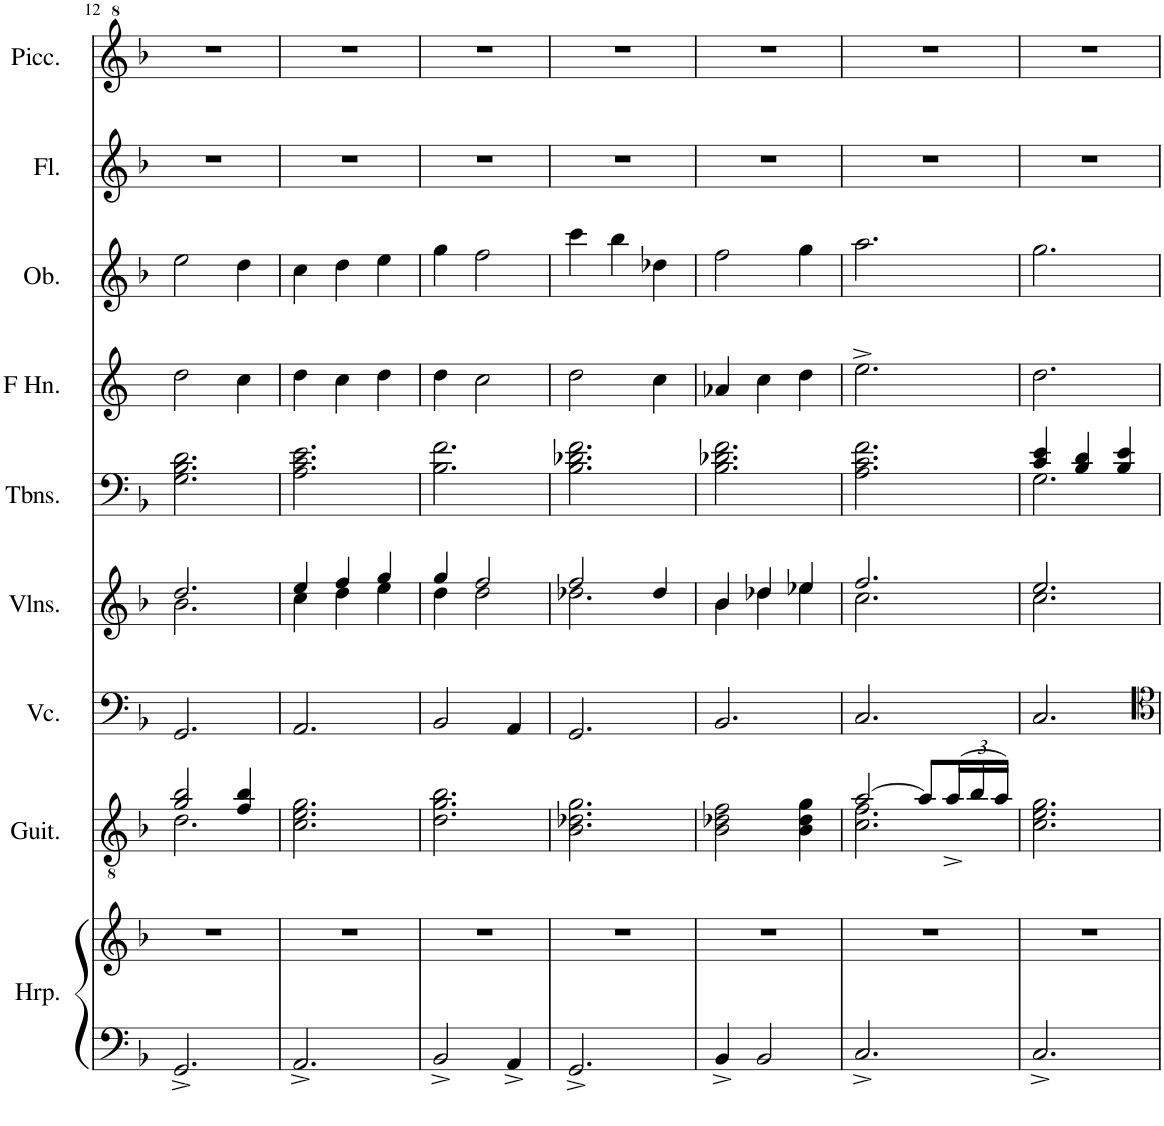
**kern	**kern	**kern	**kern	**kern	**kern	**kern	**kern	**kern	**kern
*part9	*part9	*part8	*part7	*part6	*part5	*part4	*part3	*part2	*part1
*staff10	*staff9	*staff8	*staff7	*staff6	*staff5	*staff4	*staff3	*staff2	*staff1
*I"Harp	*	*I"Classical Guitar	*I"Violoncello	*I"Violins	*I"Trombones	*I"Horn in F	*I"Oboe	*I"Flute	*I"Piccolo
*I'Hrp.	*	*I'Guit.	*I'Vc.	*I'Vlns.	*I'Tbns.	*	*I'Ob.	*I'Fl.	*I'Picc.
!!LO:PB:g=z
*clefF4	*clefG2	*clefGv2	*clefF4	*clefG2	*clefF4	*clefG2	*clefG2	*clefG2	*clefG^2
*	*	*	*	*	*	*Trd4c7	*	*	*Trd-7c-12
*k[b-]	*k[b-]	*k[b-]	*k[b-]	*k[b-]	*k[b-]	*k[]	*k[b-]	*k[b-]	*k[b-]
*M3/4	*M3/4	*M3/4	*M3/4	*M3/4	*M3/4	*M3/4	*M3/4	*M3/4	*M3/4
=12	=12	=12	=12	=12	=12	=12	=12	=12	=12
*	*	*^	*	*^	*	*	*	*	*
2.GG^/	2.r	2g/ 2b-/	2.d\	2.GG/	2.dd/	2.b-\	2.G\ 2.B-\ 2.d\	2dd\	2ee\	2.r	2.r
.	.	4f/ 4b-/	.	.	.	.	.	4cc\	4dd\	.	.
*	*	*v	*v	*	*	*	*	*	*	*	*
=13	=13	=13	=13	=13	=13	=13	=13	=13	=13	=13
2.AA^/	2.r	2.c\ 2.e\ 2.g\	2.AA/	4ee/	4cc\	2.A\ 2.c\ 2.e\	4dd\	4cc\	2.r	2.r
.	.	.	.	4ff/	4dd\	.	4cc\	4dd\	.	.
.	.	.	.	4gg/	4ee\	.	4dd\	4ee\	.	.
=14	=14	=14	=14	=14	=14	=14	=14	=14	=14	=14
2BB-^/	2.r	2.d\ 2.g\ 2.b-\	2BB-/	4gg/	4dd\	2.B-\ 2.f\	4dd\	4gg\	2.r	2.r
.	.	.	.	2ff/	2dd\	.	2cc\	2ff\	.	.
4AA^/	.	.	4AA/	.	.	.	.	.	.	.
=15	=15	=15	=15	=15	=15	=15	=15	=15	=15	=15
2.GG^/	2.r	2.B-\ 2.d-X\ 2.g\	2.GG/	2ff/	2.dd-X\	2.B-\ 2.d-X\ 2.f\	2dd\	4ccc\	2.r	2.r
.	.	.	.	.	.	.	.	4bb-\	.	.
.	.	.	.	4dd-/	.	.	4cc\	4dd-X\	.	.
=16	=16	=16	=16	=16	=16	=16	=16	=16	=16	=16
4BB-^/	2.r	2B-\ 2d-X\ 2f\	2.BB-/	4b-/	4b-\	2.B-\ 2.d-X\ 2.f\	4a-X/	2ff\	2.r	2.r
2BB-/	.	.	.	4dd-X/	4dd-\	.	4cc\	.	.	.
.	.	4B-\ 4d-\ 4g\	.	4ee-X/	4ee-\	.	4dd\	4gg\	.	.
=17	=17	=17	=17	=17	=17	=17	=17	=17	=17	=17
*	*	*^	*	*	*	*	*	*	*	*
2.C^/	2.r	[2a/	2.c\ 2.f\	2.C/	2.ff/	2.cc\	2.A\ 2.c\ 2.f\	2.ee^\	2.aa\	2.r	2.r
.	.	8a/L]	.	.	.	.	.	.	.	.	.
*	*	*Xbrackettup	*	*	*	*	*	*	*	*	*
.	.	(24a^</L	.	.	.	.	.	.	.	.	.
.	.	24b-/	.	.	.	.	.	.	.	.	.
.	.	24a/JJ)	.	.	.	.	.	.	.	.	.
*	*	*v	*v	*	*	*	*	*	*	*	*
=18	=18	=18	=18	=18	=18	=18	=18	=18	=18	=18
*	*	*	*	*	*	*^	*	*	*	*
2.C^/	2.r	2.c\ 2.e\ 2.g\	2.C/	2.ee/	2.cc\	4c/ 4e/	2.G\	2.dd\	2.gg\	2.r	2.r
.	.	.	.	.	.	4B-/ 4d/	.	.	.	.	.
.	.	.	.	.	.	4B-/ 4e/	.	.	.	.	.
*	*	*	*	*v	*v	*	*	*	*	*	*
*	*	*	*	*	*v	*v	*	*	*	*
=	=	=	=	=	=	=	=	=	=
*-	*-	*-	*-	*-	*-	*-	*-	*-	*-
